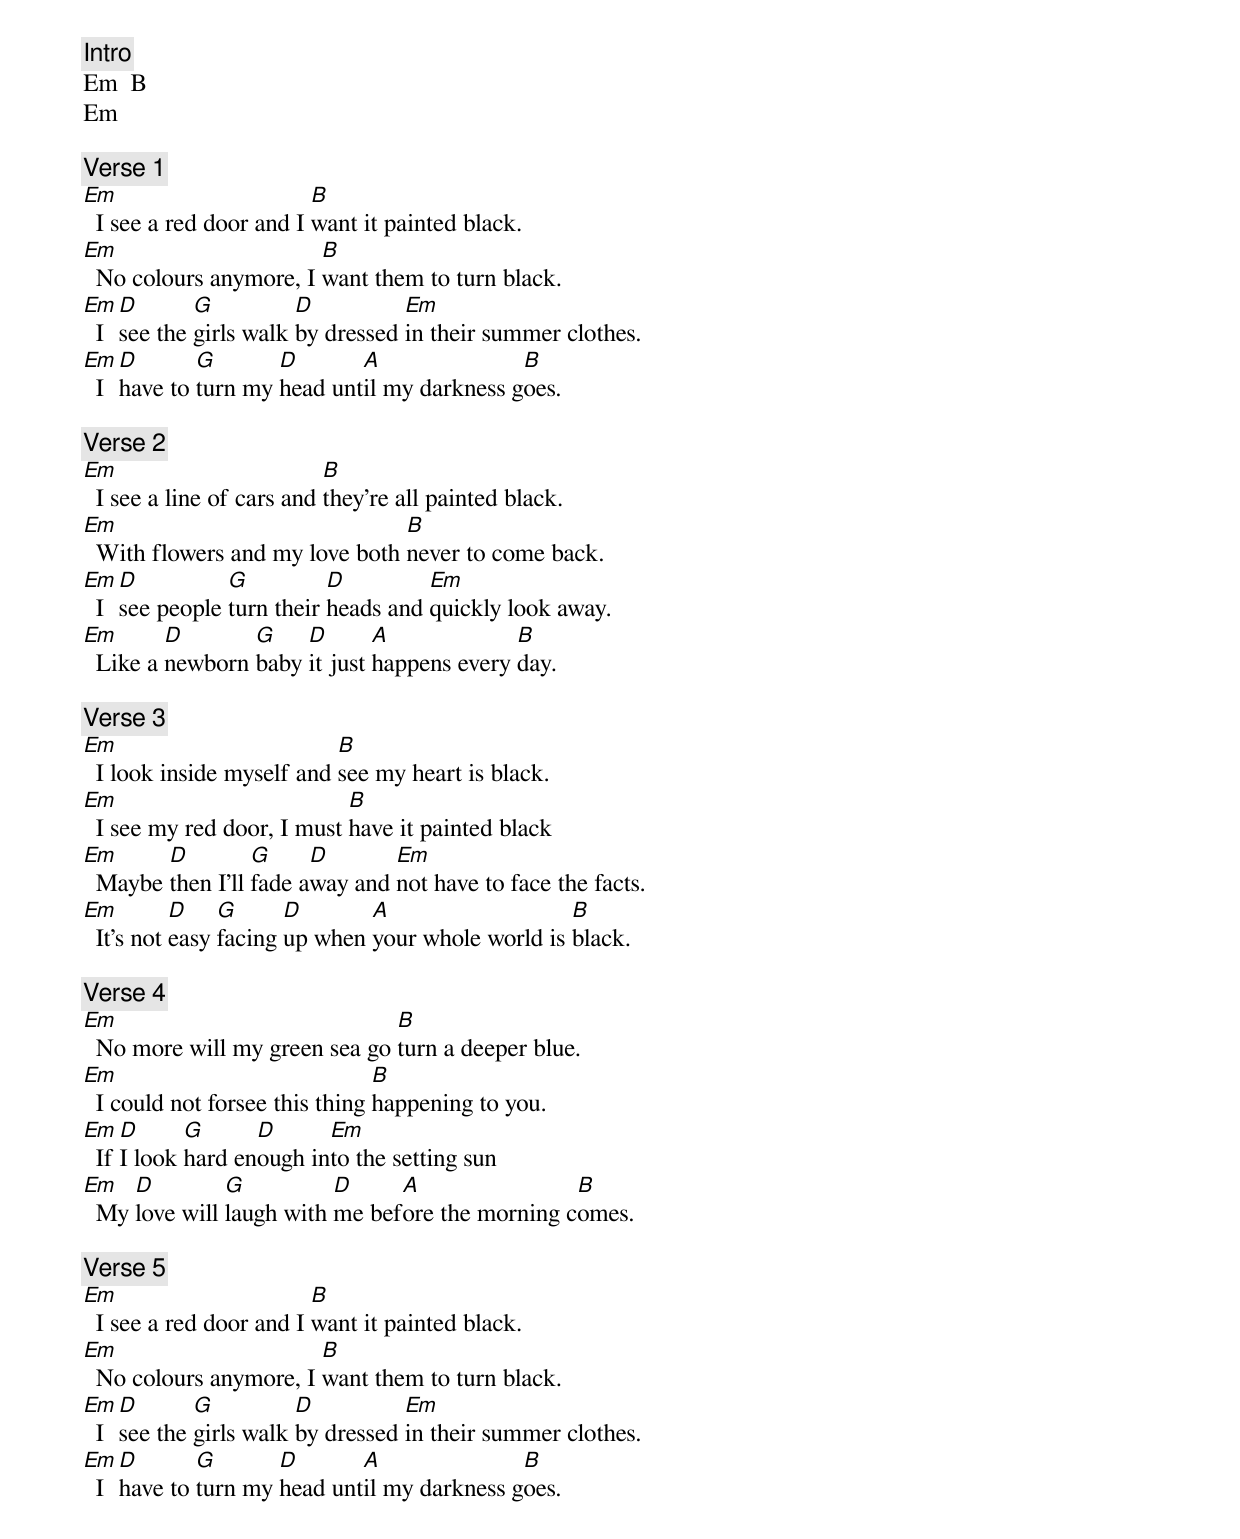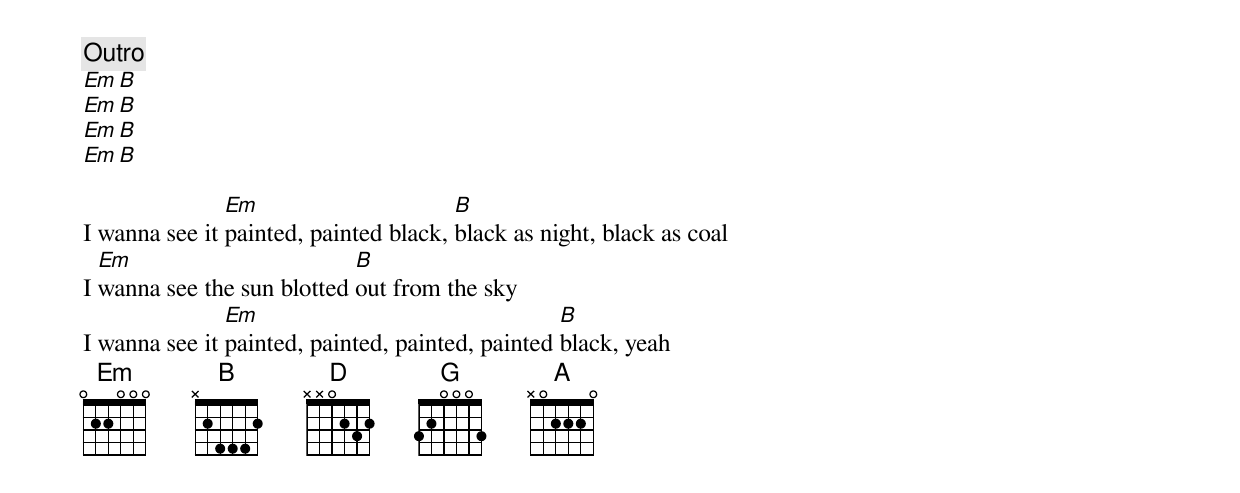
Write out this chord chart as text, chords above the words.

[Intro]
Em  B
Em

[Verse 1]
Em                       B
  I see a red door and I want it painted black.
Em                      B
  No colours anymore, I want them to turn black.
Em  D       G          D          Em
  I see the girls walk by dressed in their summer clothes.
Em  D       G       D       A               B
  I have to turn my head until my darkness goes.

[Verse 2]
Em                         B
  I see a line of cars and they're all painted black.
Em                              B
  With flowers and my love both never to come back.
Em  D          G          D         Em
  I see people turn their heads and quickly look away.
Em       D       G    D       A             B
  Like a newborn baby it just happens every day.

[Verse 3]
Em                         B
  I look inside myself and see my heart is black.
Em                          B
  I see my red door, I must have it painted black
Em      D         G     D       Em
  Maybe then I'll fade away and not have to face the facts.
Em         D    G      D       A                   B
  It's not easy facing up when your whole world is black.

[Verse 4]
Em                             B
  No more will my green sea go turn a deeper blue.
Em                              B
  I could not forsee this thing happening to you.
Em   D      G      D      Em
  If I look hard enough into the setting sun
Em   D         G          D     A                B
  My love will laugh with me before the morning comes.

[Verse 5]
Em                       B
  I see a red door and I want it painted black.
Em                      B
  No colours anymore, I want them to turn black.
Em  D       G          D          Em
  I see the girls walk by dressed in their summer clothes.
Em  D       G       D       A               B
  I have to turn my head until my darkness goes.

[Outro]
Em  B
Em  B
Em  B
Em  B

               Em                      B
I wanna see it painted, painted black, black as night, black as coal
  Em                        B
I wanna see the sun blotted out from the sky
               Em                                 B
I wanna see it painted, painted, painted, painted black, yeah
